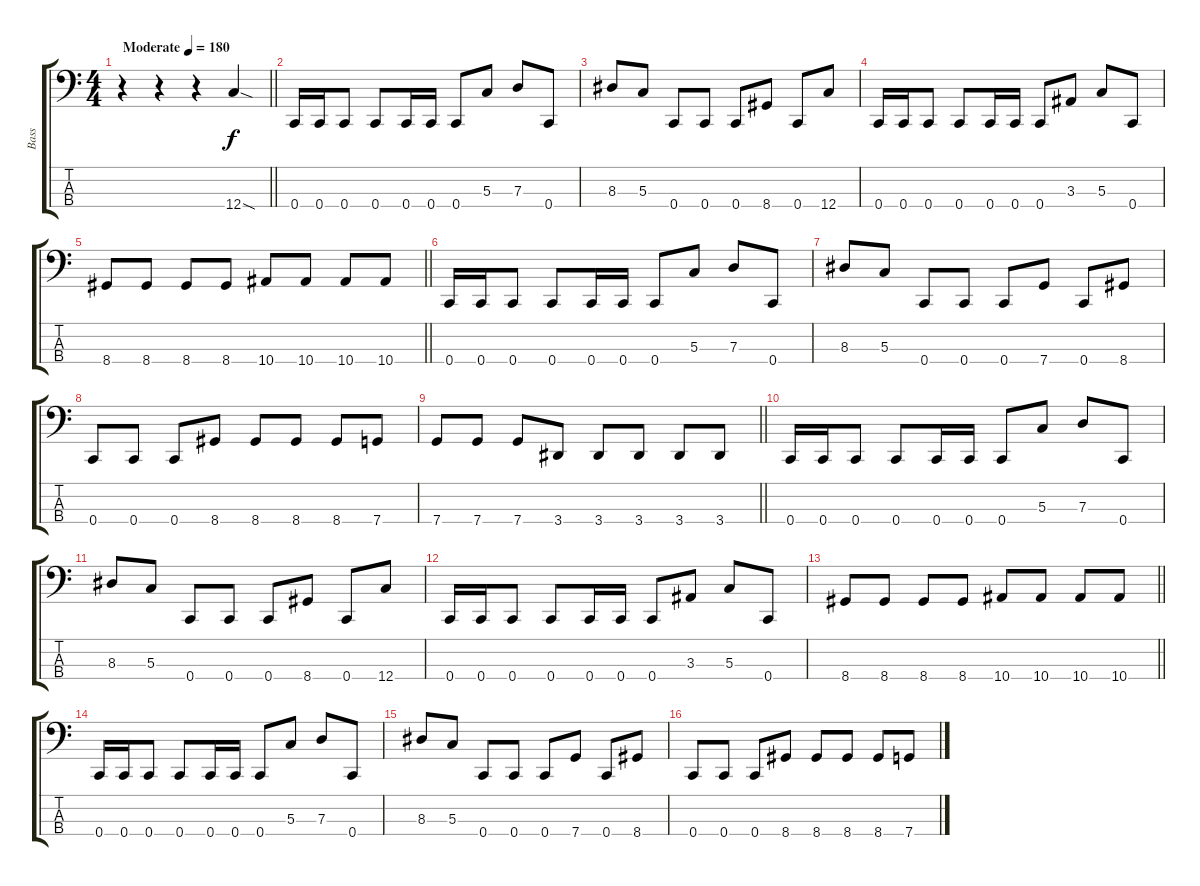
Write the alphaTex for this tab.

\track ("Bass" "Bass") {instrument electricbassfinger}
\staff {score tabs}
\tuning (F2 C2 G1 C1) {hide}
\ts (4 4)
\tempo (180 "Moderate")
\clef f4
\barLineRight lightlight
\ks c
r.4{dy f instrument electricbassfinger} r.4 r.4 12.4{sod}.4 |
0.4.16 0.4.16 0.4.8 0.4.8 0.4.16 0.4.16 0.4.8 5.3.8 7.3.8 0.4.8 |
8.3.8 5.3.8 0.4.8 0.4.8 0.4.8 8.4.8 0.4.8 12.4.8 |
0.4.16 0.4.16 0.4.8 0.4.8 0.4.16 0.4.16 0.4.8 3.3.8 5.3.8 0.4.8 |
\barLineRight lightlight
8.4.8 8.4.8 8.4.8 8.4.8 10.4.8 10.4.8 10.4.8 10.4.8 |
0.4.16 0.4.16 0.4.8 0.4.8 0.4.16 0.4.16 0.4.8 5.3.8 7.3.8 0.4.8 |
8.3.8 5.3.8 0.4.8 0.4.8 0.4.8 7.4.8 0.4.8 8.4.8 |
0.4.8 0.4.8 0.4.8 8.4.8 8.4.8 8.4.8 8.4.8 7.4.8 |
\barLineRight lightlight
7.4.8 7.4.8 7.4.8 3.4.8 3.4.8 3.4.8 3.4.8 3.4.8 |
0.4.16 0.4.16 0.4.8 0.4.8 0.4.16 0.4.16 0.4.8 5.3.8 7.3.8 0.4.8 |
8.3.8 5.3.8 0.4.8 0.4.8 0.4.8 8.4.8 0.4.8 12.4.8 |
0.4.16 0.4.16 0.4.8 0.4.8 0.4.16 0.4.16 0.4.8 3.3.8 5.3.8 0.4.8 |
\barLineRight lightlight
8.4.8 8.4.8 8.4.8 8.4.8 10.4.8 10.4.8 10.4.8 10.4.8 |
0.4.16 0.4.16 0.4.8 0.4.8 0.4.16 0.4.16 0.4.8 5.3.8 7.3.8 0.4.8 |
8.3.8 5.3.8 0.4.8 0.4.8 0.4.8 7.4.8 0.4.8 8.4.8 |
0.4.8 0.4.8 0.4.8 8.4.8 8.4.8 8.4.8 8.4.8 7.4.8
